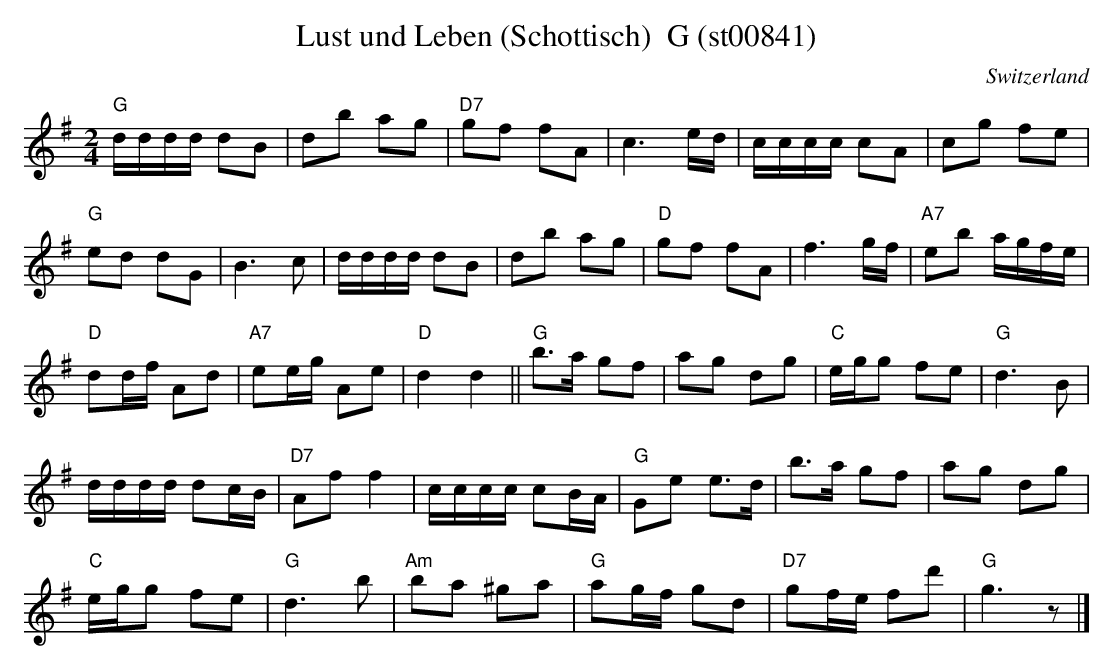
X:1
T:Lust und Leben (Schottisch)  G (st00841)
O:Switzerland
M:2/4
L:1/16
K:G major
"G"dddd d2B2 | d2b2 a2g2 | "D7"g2f2 f2A2 | c6ed | cccc c2A2 | c2g2 f2e2 |
"G"e2d2 d2G2 | B6c2 | dddd d2B2 | d2b2 a2g2 | "D"g2f2 f2A2 | f6gf | "A7"e2b2 agfe |
"D"d2df A2d2 | "A7"e2eg A2e2 | "D"d4d4 || "G"b3a g2f2 | a2g2 d2g2 | "C"egg2 f2e2 | "G"d6B2 |
dddd d2cB | "D7"A2f2f4 | cccc c2BA | "G"G2e2 e3d | b3a g2f2 | a2g2 d2g2 |
"C"egg2 f2e2 | "G"d6b2 | "Am"b2a2 ^g2a2 | "G"a2gf g2d2 | "D7"g2fe f2d'2 | "G"g6z2 |]
